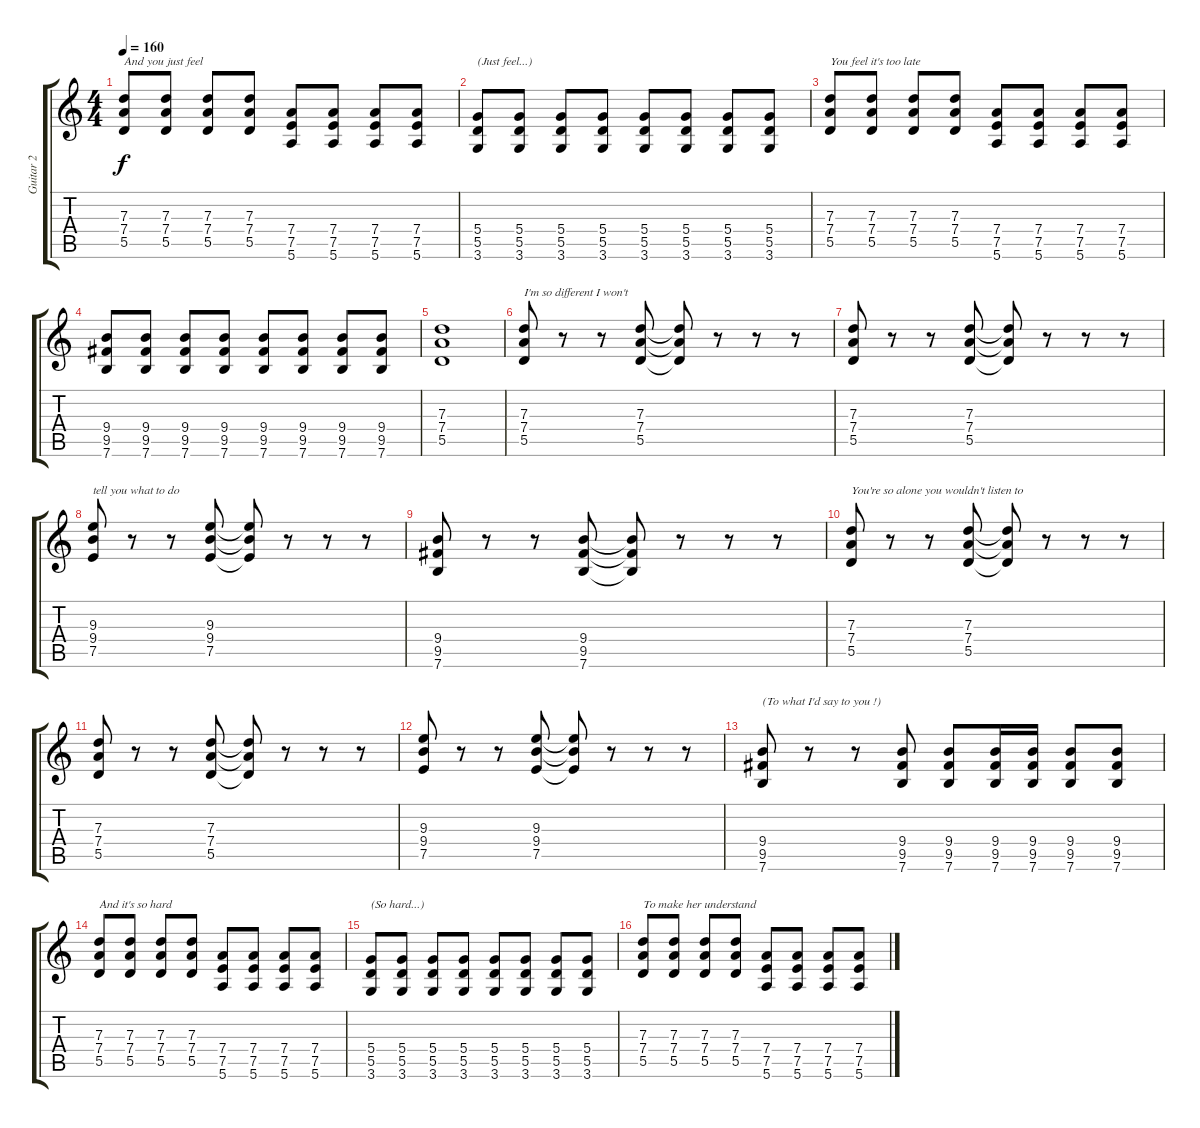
\track ("Guitar 2" "Guitar 2") {instrument distortionguitar}
\staff {score tabs}
\tuning (E4 B3 G3 D3 A2 E2) {hide}
\ts (4 4)
\tempo 160
\clef g2
\ks c
(7.3 7.4 5.5).8{txt "And you just feel" dy f} (7.3 7.4 5.5).8 (7.3 7.4 5.5).8 (7.3 7.4 5.5).8 (7.4 7.5 5.6).8 (7.4 7.5 5.6).8 (7.4 7.5 5.6).8 (7.4 7.5 5.6).8 |
(5.4 5.5 3.6).8{txt "(Just feel...)"} (5.4 5.5 3.6).8 (5.4 5.5 3.6).8 (5.4 5.5 3.6).8 (5.4 5.5 3.6).8 (5.4 5.5 3.6).8 (5.4 5.5 3.6).8 (5.4 5.5 3.6).8 |
(7.3 7.4 5.5).8{txt "You feel it's too late"} (7.3 7.4 5.5).8 (7.3 7.4 5.5).8 (7.3 7.4 5.5).8 (7.4 7.5 5.6).8 (7.4 7.5 5.6).8 (7.4 7.5 5.6).8 (7.4 7.5 5.6).8 |
(9.4 9.5 7.6).8 (9.4 9.5 7.6).8 (9.4 9.5 7.6).8 (9.4 9.5 7.6).8 (9.4 9.5 7.6).8 (9.4 9.5 7.6).8 (9.4 9.5 7.6).8 (9.4 9.5 7.6).8 |
(7.3 7.4 5.5).1 |
(7.3 7.4 5.5).8{txt "I'm so different I won't"} r.8 r.8 (7.3 7.4 5.5).8 (7.3{t} 7.4{t} 5.5{t}).8 r.8 r.8 r.8 |
(7.3 7.4 5.5).8 r.8 r.8 (7.3 7.4 5.5).8 (7.3{t} 7.4{t} 5.5{t}).8 r.8 r.8 r.8 |
(9.3 9.4 7.5).8{txt "tell you what to do"} r.8 r.8 (9.3 9.4 7.5).8 (9.3{t} 9.4{t} 7.5{t}).8 r.8 r.8 r.8 |
(9.4 9.5 7.6).8 r.8 r.8 (9.4 9.5 7.6).8 (9.4{t} 9.5{t} 7.6{t}).8 r.8 r.8 r.8 |
(7.3 7.4 5.5).8{txt "You're so alone you wouldn't listen to"} r.8 r.8 (7.3 7.4 5.5).8 (7.3{t} 7.4{t} 5.5{t}).8 r.8 r.8 r.8 |
(7.3 7.4 5.5).8 r.8 r.8 (7.3 7.4 5.5).8 (7.3{t} 7.4{t} 5.5{t}).8 r.8 r.8 r.8 |
(9.3 9.4 7.5).8 r.8 r.8 (9.3 9.4 7.5).8 (9.3{t} 9.4{t} 7.5{t}).8 r.8 r.8 r.8 |
(9.4 9.5 7.6).8{txt "(To what I'd say to you !)"} r.8 r.8 (9.4 9.5 7.6).8 (9.4 9.5 7.6).8 (9.4 9.5 7.6).16 (9.4 9.5 7.6).16 (9.4 9.5 7.6).8 (9.4 9.5 7.6).8 |
(7.3 7.4 5.5).8{txt "And it's so hard"} (7.3 7.4 5.5).8 (7.3 7.4 5.5).8 (7.3 7.4 5.5).8 (7.4 7.5 5.6).8 (7.4 7.5 5.6).8 (7.4 7.5 5.6).8 (7.4 7.5 5.6).8 |
(5.4 5.5 3.6).8{txt "(So hard...)"} (5.4 5.5 3.6).8 (5.4 5.5 3.6).8 (5.4 5.5 3.6).8 (5.4 5.5 3.6).8 (5.4 5.5 3.6).8 (5.4 5.5 3.6).8 (5.4 5.5 3.6).8 |
(7.3 7.4 5.5).8{txt "To make her understand"} (7.3 7.4 5.5).8 (7.3 7.4 5.5).8 (7.3 7.4 5.5).8 (7.4 7.5 5.6).8 (7.4 7.5 5.6).8 (7.4 7.5 5.6).8 (7.4 7.5 5.6).8
